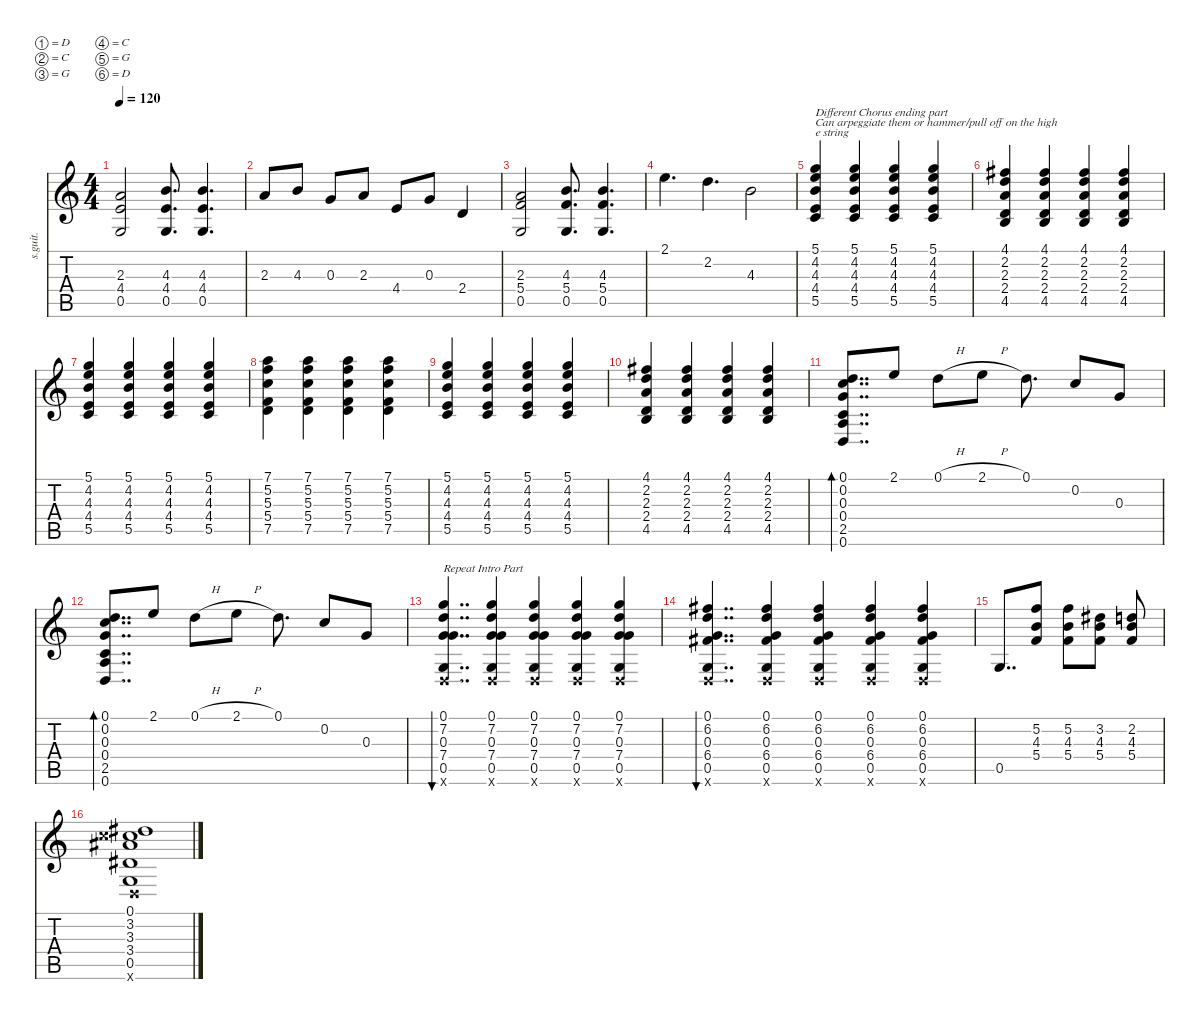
\defaultSystemsLayout 4
\hideDynamics
\bracketExtendMode nobrackets
\otherSystemsTrackNameOrientation horizontal
\track ("Steel Guitar" "s.guit.") {instrument acousticguitarsteel}
\staff {score tabs}
\tuning (D4 C4 G3 C3 G2 D2)
\ts (4 4)
\tempo 120
\clef g2
\ks c
(4.4 2.3 0.5).2{dy mf beam Up} (4.3 4.4 0.5).8{d beam Up} (4.3 4.4 0.5).4{d beam Up} |
2.3.8{beam Up} 4.3.8{beam Up} 0.3.8{beam Up} 2.3.8{beam Up} 4.4.8{beam Up} 0.3.8{beam Up} 2.4.4{beam Up} |
(5.4 2.3 0.5).2{beam Up} (4.3 5.4 0.5).8{d beam Up} (4.3 5.4 0.5).4{d beam Up} |
2.1.4{d beam Down} 2.2.4{d beam Down} 4.3.2{beam Down} |
(5.1 4.2 4.3 4.4 5.5).4{txt "Different Chorus ending part\nCan arpeggiate them or hammer/pull off on the high \ne string" beam Up} (5.1 4.2 4.3 4.4 5.5).4{beam Up} (5.1 4.2 4.3 4.4 5.5).4{beam Up} (5.1 4.2 4.3 4.4 5.5).4{beam Up} |
(4.1{acc #} 2.2 2.3 2.4 4.5).4{beam Up} (4.1{acc #} 2.2 2.3 2.4 4.5).4{beam Up} (4.1{acc #} 2.2 2.3 2.4 4.5).4{beam Up} (4.1{acc #} 2.2 2.3 2.4 4.5).4{beam Up} |
(5.1 4.2 4.3 4.4 5.5).4{beam Up} (5.1 4.2 4.3 4.4 5.5).4{beam Up} (5.1 4.2 4.3 4.4 5.5).4{beam Up} (5.1 4.2 4.3 4.4 5.5).4{beam Up} |
(7.1 5.2 5.3 5.4 7.5).4{beam Down} (7.1 5.2 5.3 5.4 7.5).4{beam Down} (7.1 5.2 5.3 5.4 7.5).4{beam Down} (7.1 5.2 5.3 5.4 7.5).4{beam Down} |
(5.1 4.2 4.3 4.4 5.5).4{beam Up} (5.1 4.2 4.3 4.4 5.5).4{beam Up} (5.1 4.2 4.3 4.4 5.5).4{beam Up} (5.1 4.2 4.3 4.4 5.5).4{beam Up} |
(4.1{acc #} 2.2 2.3 2.4 4.5).4{beam Up} (4.1{acc #} 2.2 2.3 2.4 4.5).4{beam Up} (4.1{acc #} 2.2 2.3 2.4 4.5).4{beam Up} (4.1{acc #} 2.2 2.3 2.4 4.5).4{beam Up} |
(2.5 0.6 0.4 0.3 0.2 0.1).8{dd bd 480 beam Up} 2.1.8{beam Up} 0.1{h}.8{beam Down} 2.1{h}.8{beam Down} 0.1.8{d beam Down} 0.2.8{beam Up} 0.3.8{beam Up} |
(2.5 0.6 0.4 0.3 0.2 0.1).8{dd bd 480 beam Up} 2.1.8{beam Up} 0.1{h}.8{beam Down} 2.1{h}.8{beam Down} 0.1.8{d beam Down} 0.2.8{beam Up} 0.3.8{beam Up} |
(7.2 7.4 0.1 0.3 0.5 0.6{x}).4{dd bu 480 txt "Repeat Intro Part" beam Up} (7.2 7.4 0.1 0.3 0.5 0.6{x}).4{beam Up} (7.2 7.4 0.1 0.3 0.5 0.6{x}).4{beam Up} (7.2 7.4 0.1 0.3 0.5 0.6{x}).4{beam Up} (7.2 7.4 0.1 0.3 0.5 0.6{x}).4{beam Up} |
(6.2{acc #} 6.4{acc #} 0.1 0.3 0.5 0.6{x}).4{dd bu 480 beam Up} (6.2{acc #} 6.4{acc #} 0.1 0.3 0.5 0.6{x}).4{beam Up} (6.2{acc #} 6.4{acc #} 0.1 0.3 0.5 0.6{x}).4{beam Up} (6.2{acc #} 6.4{acc #} 0.1 0.3 0.5 0.6{x}).4{beam Up} (6.2{acc #} 6.4{acc #} 0.1 0.3 0.5 0.6{x}).4{beam Up} |
0.5.8{dd beam Up} (4.3 5.4 5.2).8{beam Up} (4.3 5.4 5.2).8{beam Down} (4.3 5.4 3.2{acc #}).8{beam Down} (4.3 5.4 2.2).8{beam Up} |
(0.6{x} 0.5 3.4{acc #} 3.3{acc #} 3.2{acc #} 0.1{acc x}).1{beam Up}
